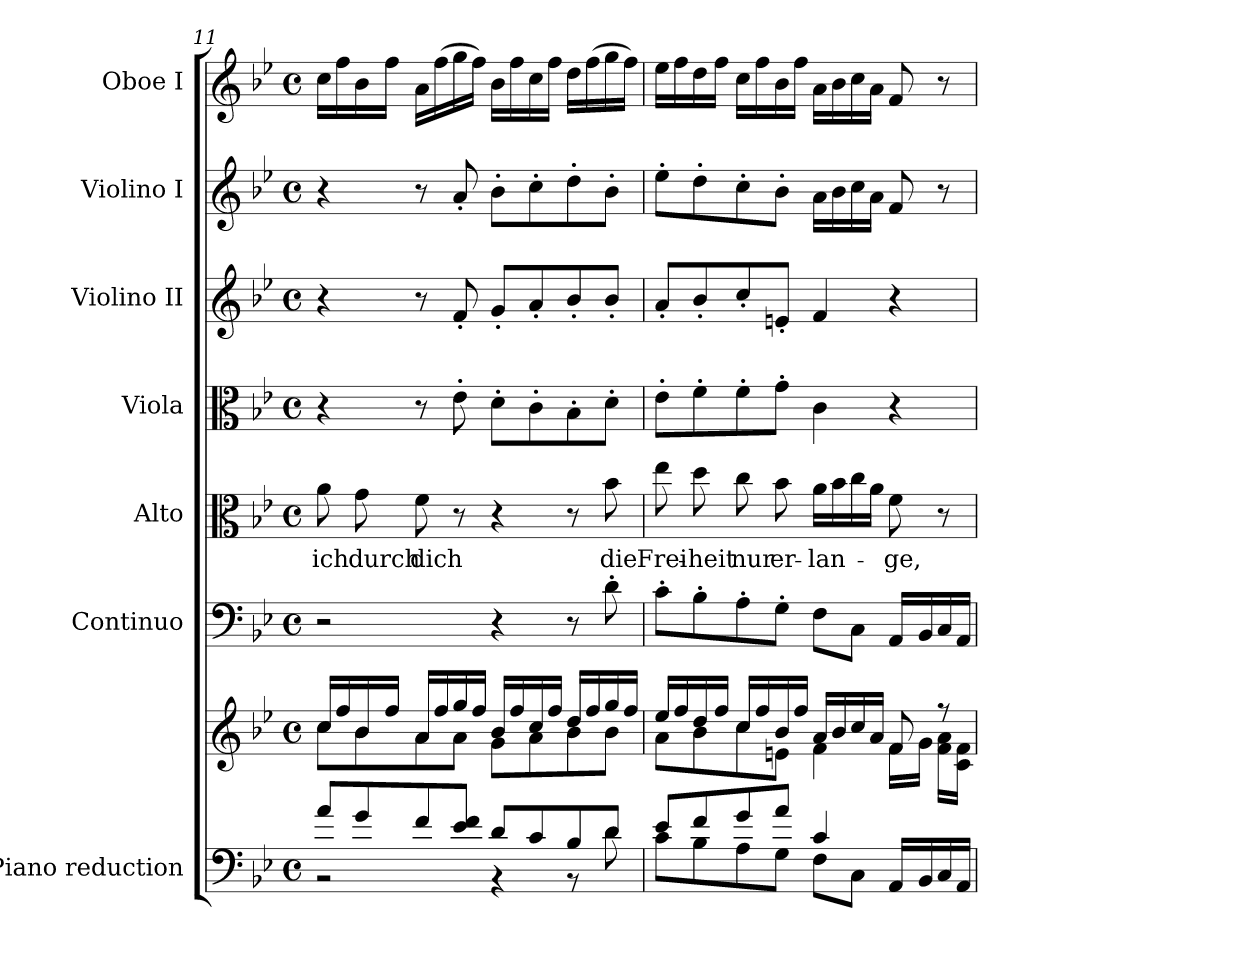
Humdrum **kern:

**kern	**kern	**kern	**kern	**text	**kern	**kern	**kern	**kern
*part7	*part7	*part6	*part5	*part5	*part4	*part3	*part2	*part1
*staff8	*staff7	*staff6	*staff5	*staff5	*staff4	*staff3	*staff2	*staff1
*I"Piano reduction	*	*I"Continuo	*I"Alto	*	*I"Viola	*I"Violino II	*I"Violino I	*I"Oboe I
*I'Pno	*	*	*	*	*I'Vla	*I'Vln	*I'Vln	*I'Ob
*clefF4	*clefG2	*clefF4	*clefC3	*	*clefC3	*clefG2	*clefG2	*clefG2
*k[b-e-]	*k[b-e-]	*k[b-e-]	*k[b-e-]	*	*k[b-e-]	*k[b-e-]	*k[b-e-]	*k[b-e-]
*M4/4	*M4/4	*M4/4	*M4/4	*	*M4/4	*M4/4	*M4/4	*M4/4
*met(c)	*met(c)	*met(c)	*met(c)	*	*met(c)	*met(c)	*met(c)	*met(c)
=11	=11	=11	=11	=11	=11	=11	=11	=11
*^	*^	*	*	*	*	*	*	*
!	!	!	!	!	!	!LO:LY:b	!	!	!	!
8a/L	2r	16cc/LL	8cc\L	2r	8a\	ich	4r	4r	4r	16cc\LL
.	.	16ff/	.	.	.	.	.	.	.	16ff\
!	!	!	!	!	!	!LO:LY:b	!	!	!	!
8g/	.	16b-/	8b-\	.	8g\	durch	.	.	.	16b-\
.	.	16ff/JJ	.	.	.	.	.	.	.	16ff\JJ
!	!	!	!	!	!	!LO:LY:b	!	!	!	!
8f/	.	16a/LL	8a\	.	8f\	dich	8r	8r	8r	16a\LL
.	.	16ff/	.	.	.	.	.	.	.	(16ff\
8e-/ 8f/J	.	16gg/	8a\J	.	8r	.	8e-'\	8f'/	8a'/	16gg\
.	.	16ff/JJ	.	.	.	.	.	.	.	16ff\JJ)
8d/L	4r	16b-/LL	8g\L	4r	4r	.	8d'\L	8g'/L	8b-'\L	16b-\LL
.	.	16ff/	.	.	.	.	.	.	.	16ff\
8c/	.	16cc/	8a\	.	.	.	8c'\	8a'/	8cc'\	16cc\
.	.	16ff/JJ	.	.	.	.	.	.	.	16ff\JJ
8B-/	8r	16dd/LL	8b-\	8r	8r	.	8B-'\	8b-'/	8dd'\	16dd\LL
.	.	16ff/	.	.	.	.	.	.	.	(16ff\
!	!	!	!	!	!	!LO:LY:b	!	!	!	!
8d/J	8d\	16gg/	8b-\J	8d'\	8b-\	die	8d'\J	8b-'/J	8b-'\J	16gg\
.	.	16ff/JJ	.	.	.	.	.	.	.	16ff\JJ)
=12	=12	=12	=12	=12	=12	=12	=12	=12	=12	=12
!	!	!	!	!	!	!LO:LY:b	!	!	!	!
8e-/L	8c\L	16ee-/LL	8a\L	8c'\L	8ee-\	Frei-	8e-'\L	8a'/L	8ee-'\L	16ee-\LL
.	.	16ff/	.	.	.	.	.	.	.	16ff\
!	!	!	!	!	!	!LO:LY:b	!	!	!	!
8f/	8B-\	16dd/	8b-\	8B-'\	8dd\	-heit	8f'\	8b-'/	8dd'\	16dd\
.	.	16ff/JJ	.	.	.	.	.	.	.	16ff\JJ
!	!	!	!	!	!	!LO:LY:b	!	!	!	!
8g/	8A\	16cc/LL	8cc\	8A'\	8cc\	nur	8f'\	8cc'/	8cc'\	16cc\LL
.	.	16ff/	.	.	.	.	.	.	.	16ff\
!	!	!	!	!	!	!LO:LY:b	!	!	!	!
8a/J	8G\J	16b-/	8en\J	8G'\J	8b-\	er-	8g'\J	8en'/J	8b-'\J	16b-\
.	.	16ff/JJ	.	.	.	.	.	.	.	16ff\JJ
!	!	!	!	!	!	!LO:LY:b	!	!	!	!
4c/	8F\L	16a/LL	4f\	8F\L	16a\LL	-lan-	4c\	4f/	16a\LL	16a\LL
.	.	16b-/	.	.	16b-\	.	.	.	16b-\	16b-\
.	8C\J	16cc/	.	8C\J	16cc\	.	.	.	16cc\	16cc\
.	.	16a/JJ	.	.	16a\JJ	.	.	.	16a\JJ	16a\JJ
!	!	!	!	!	!	!LO:LY:b	!	!	!	!
16AA/LL	4ryy	8f/	16f\LL	16AA/LL	8f\	-ge,	4r	4r	8f/	8f/
16BB-/	.	.	16g\JJ	16BB-/	.	.	.	.	.	.
16C/	.	8r	16f\ 16a\LL	16C/	8r	.	.	.	8r	8r
16AA/JJ	.	.	16c\ 16f\JJ	16AA/JJ	.	.	.	.	.	.
*v	*v	*	*	*	*	*	*	*	*	*
*	*v	*v	*	*	*	*	*	*	*
=	=	=	=	=	=	=	=	=
*-	*-	*-	*-	*-	*-	*-	*-	*-
